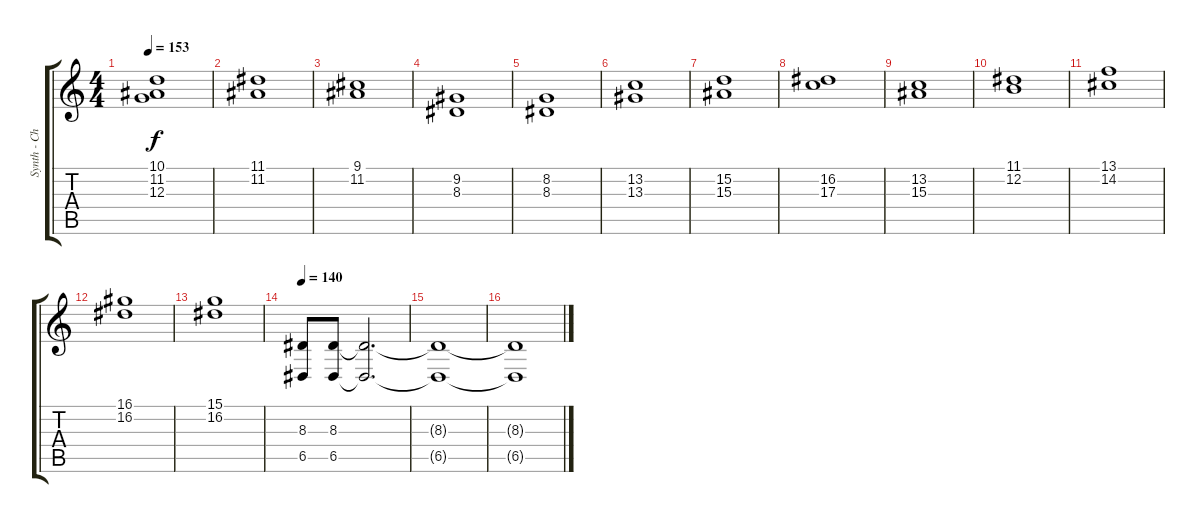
\track ("Synth - Choir" "Synth - Ch") {instrument choiraahs}
\staff {score tabs}
\tuning (E4 B3 G3 D3 A2 E2) {hide}
\ts (4 4)
\tempo 153
\clef g2
\ks c
(10.1 11.2 12.3).1{dy f} |
(11.1 11.2).1 |
(9.1 11.2).1 |
(9.2 8.3).1 |
(8.2 8.3).1 |
(13.2 13.3).1 |
(15.2 15.3).1 |
(16.2 17.3).1 |
(13.2 15.3).1 |
(11.1 12.2).1 |
(13.1 14.2).1 |
(16.1 16.2).1 |
(15.1 16.2).1 |
\tempo 140
(8.3 6.5).8 (8.3 6.5).8 (8.3{t} 6.5{t}).2{d} |
(8.3{t} 6.5{t}).1 |
(8.3{t} 6.5{t}).1
